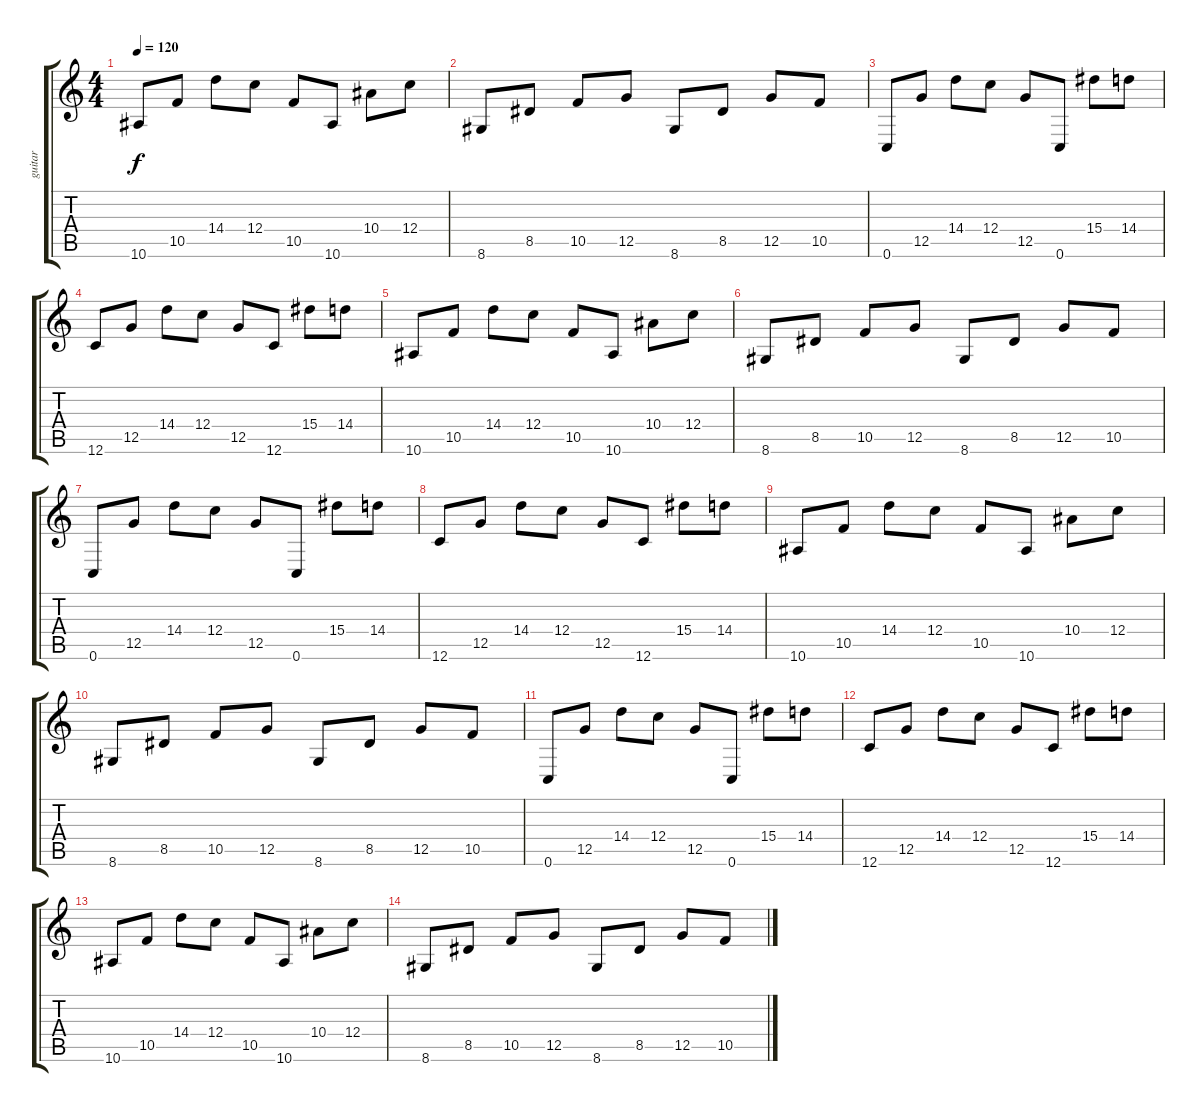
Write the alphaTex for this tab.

\track ("guitar" "guitar") {instrument distortionguitar}
\staff {score tabs}
\tuning (D4 A3 F3 C3 G2 C2) {hide}
\ts (4 4)
\tempo 120
\clef g2
\ks c
10.6.8{dy f} 10.5.8 14.4.8 12.4.8 10.5.8 10.6.8 10.4.8 12.4.8 |
8.6.8 8.5.8 10.5.8 12.5.8 8.6.8 8.5.8 12.5.8 10.5.8 |
0.6.8 12.5.8 14.4.8 12.4.8 12.5.8 0.6.8 15.4.8 14.4.8 |
12.6.8 12.5.8 14.4.8 12.4.8 12.5.8 12.6.8 15.4.8 14.4.8 |
10.6.8 10.5.8 14.4.8 12.4.8 10.5.8 10.6.8 10.4.8 12.4.8 |
8.6.8 8.5.8 10.5.8 12.5.8 8.6.8 8.5.8 12.5.8 10.5.8 |
0.6.8 12.5.8 14.4.8 12.4.8 12.5.8 0.6.8 15.4.8 14.4.8 |
12.6.8 12.5.8 14.4.8 12.4.8 12.5.8 12.6.8 15.4.8 14.4.8 |
10.6.8 10.5.8 14.4.8 12.4.8 10.5.8 10.6.8 10.4.8 12.4.8 |
8.6.8 8.5.8 10.5.8 12.5.8 8.6.8 8.5.8 12.5.8 10.5.8 |
0.6.8 12.5.8 14.4.8 12.4.8 12.5.8 0.6.8 15.4.8 14.4.8 |
12.6.8 12.5.8 14.4.8 12.4.8 12.5.8 12.6.8 15.4.8 14.4.8 |
10.6.8 10.5.8 14.4.8 12.4.8 10.5.8 10.6.8 10.4.8 12.4.8 |
8.6.8 8.5.8 10.5.8 12.5.8 8.6.8 8.5.8 12.5.8 10.5.8
